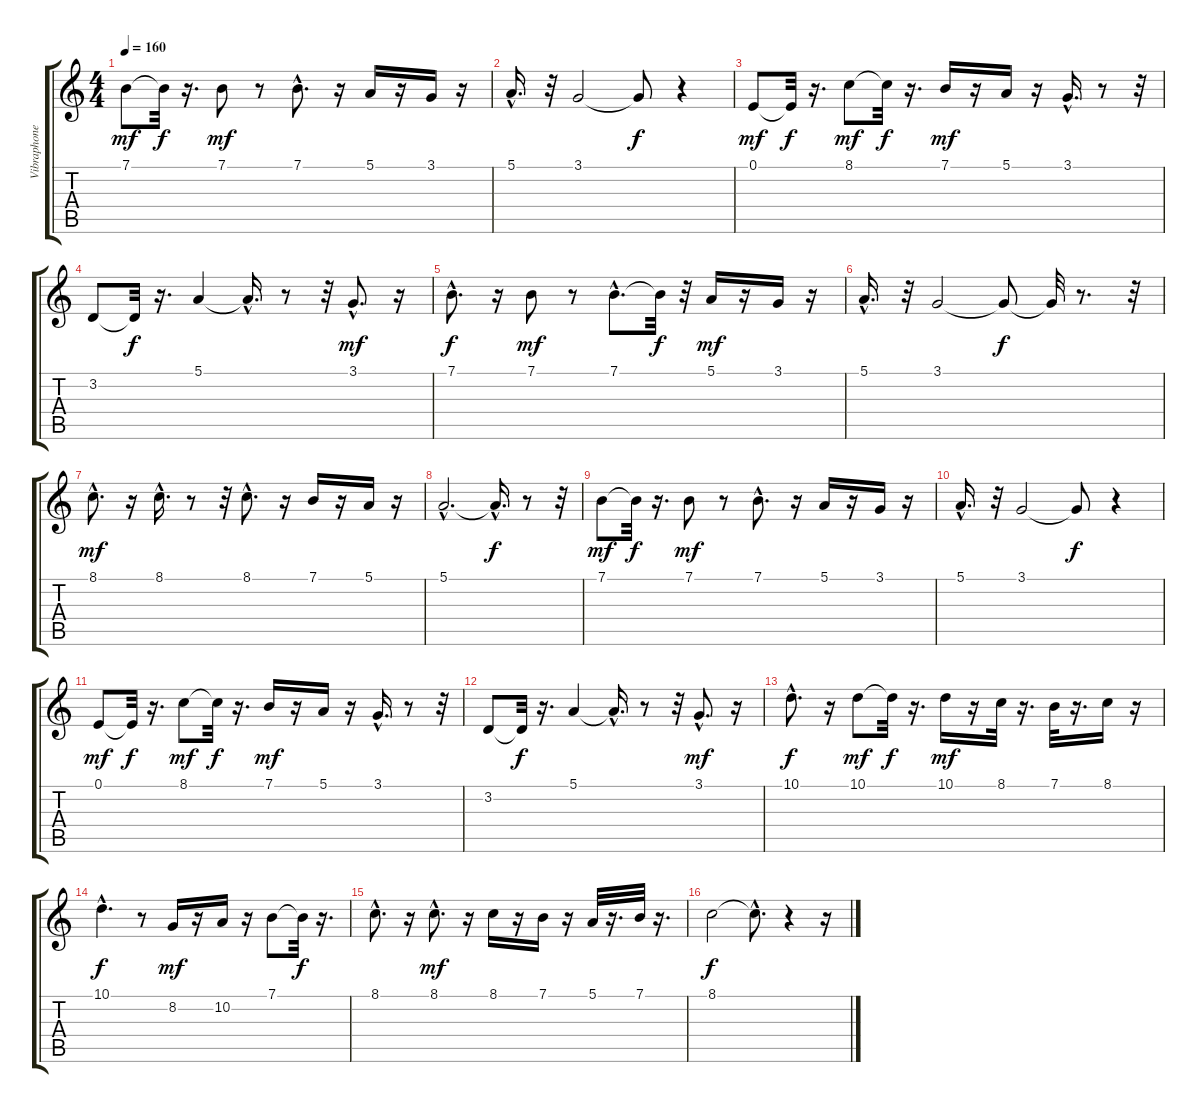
\track ("Vibraphone" "Vibraphone") {instrument vibraphone}
\staff {score tabs}
\tuning (E4 B3 G3 D3 A2 E2) {hide}
\ts (4 4)
\tempo 160
\clef g2
\ks c
7.1.8{dy mf} 7.1{t}.32{dy f} r.16{d} 7.1.8{dy mf} r.8 7.1{hac}.8{d} r.16 5.1.16 r.16 3.1.16 r.16 |
5.1{hac}.16{d} r.32 3.1.2 3.1{t}.8{dy f} r.4 |
0.1.8{dy mf} 0.1{t}.32{dy f} r.16{d} 8.1.8{dy mf} 8.1{t}.32{dy f} r.16{d} 7.1.16{dy mf} r.16 5.1.16 r.16 3.1{hac}.16{d} r.8 r.32 |
3.2.8 3.2{t}.32{dy f} r.16{d} 5.1.4 5.1{hac t}.16{d} r.8 r.32 3.1{hac}.8{d dy mf} r.16 |
7.1{hac}.8{d dy f} r.16 7.1.8{dy mf} r.8 7.1{hac}.8{d} 7.1{t}.32{dy f} r.32 5.1.16{dy mf} r.16 3.1.16 r.16 |
5.1{hac}.16{d} r.32 3.1.2 3.1{t}.8{dy f} 3.1{t}.32 r.8{d} r.32 |
8.1{hac}.8{d dy mf} r.16 8.1{hac}.16{d} r.8 r.32 8.1{hac}.8{d} r.16 7.1.16 r.16 5.1.16 r.16 |
5.1{hac}.2{d} 5.1{hac t}.16{d dy f} r.8 r.32 |
7.1.8{dy mf} 7.1{t}.32{dy f} r.16{d} 7.1.8{dy mf} r.8 7.1{hac}.8{d} r.16 5.1.16 r.16 3.1.16 r.16 |
5.1{hac}.16{d} r.32 3.1.2 3.1{t}.8{dy f} r.4 |
0.1.8{dy mf} 0.1{t}.32{dy f} r.16{d} 8.1.8{dy mf} 8.1{t}.32{dy f} r.16{d} 7.1.16{dy mf} r.16 5.1.16 r.16 3.1{hac}.16{d} r.8 r.32 |
3.2.8 3.2{t}.32{dy f} r.16{d} 5.1.4 5.1{hac t}.16{d} r.8 r.32 3.1{hac}.8{d dy mf} r.16 |
10.1{hac}.8{d dy f} r.16 10.1.8{dy mf} 10.1{t}.32{dy f} r.16{d} 10.1.16{dy mf} r.16 8.1.32 r.16{d} 7.1.32 r.16{d} 8.1.16 r.16 |
10.1{hac}.4{d dy f} r.8 8.2.16{dy mf} r.16 10.2.16 r.16 7.1.8 7.1{t}.32{dy f} r.16{d} |
8.1{hac}.8{d} r.16 8.1{hac}.8{d dy mf} r.16 8.1.16 r.16 7.1.16 r.16 5.1.32 r.16{d} 7.1.32 r.16{d} |
8.1.2{dy f} 8.1{hac t}.8{d} r.4 r.16
